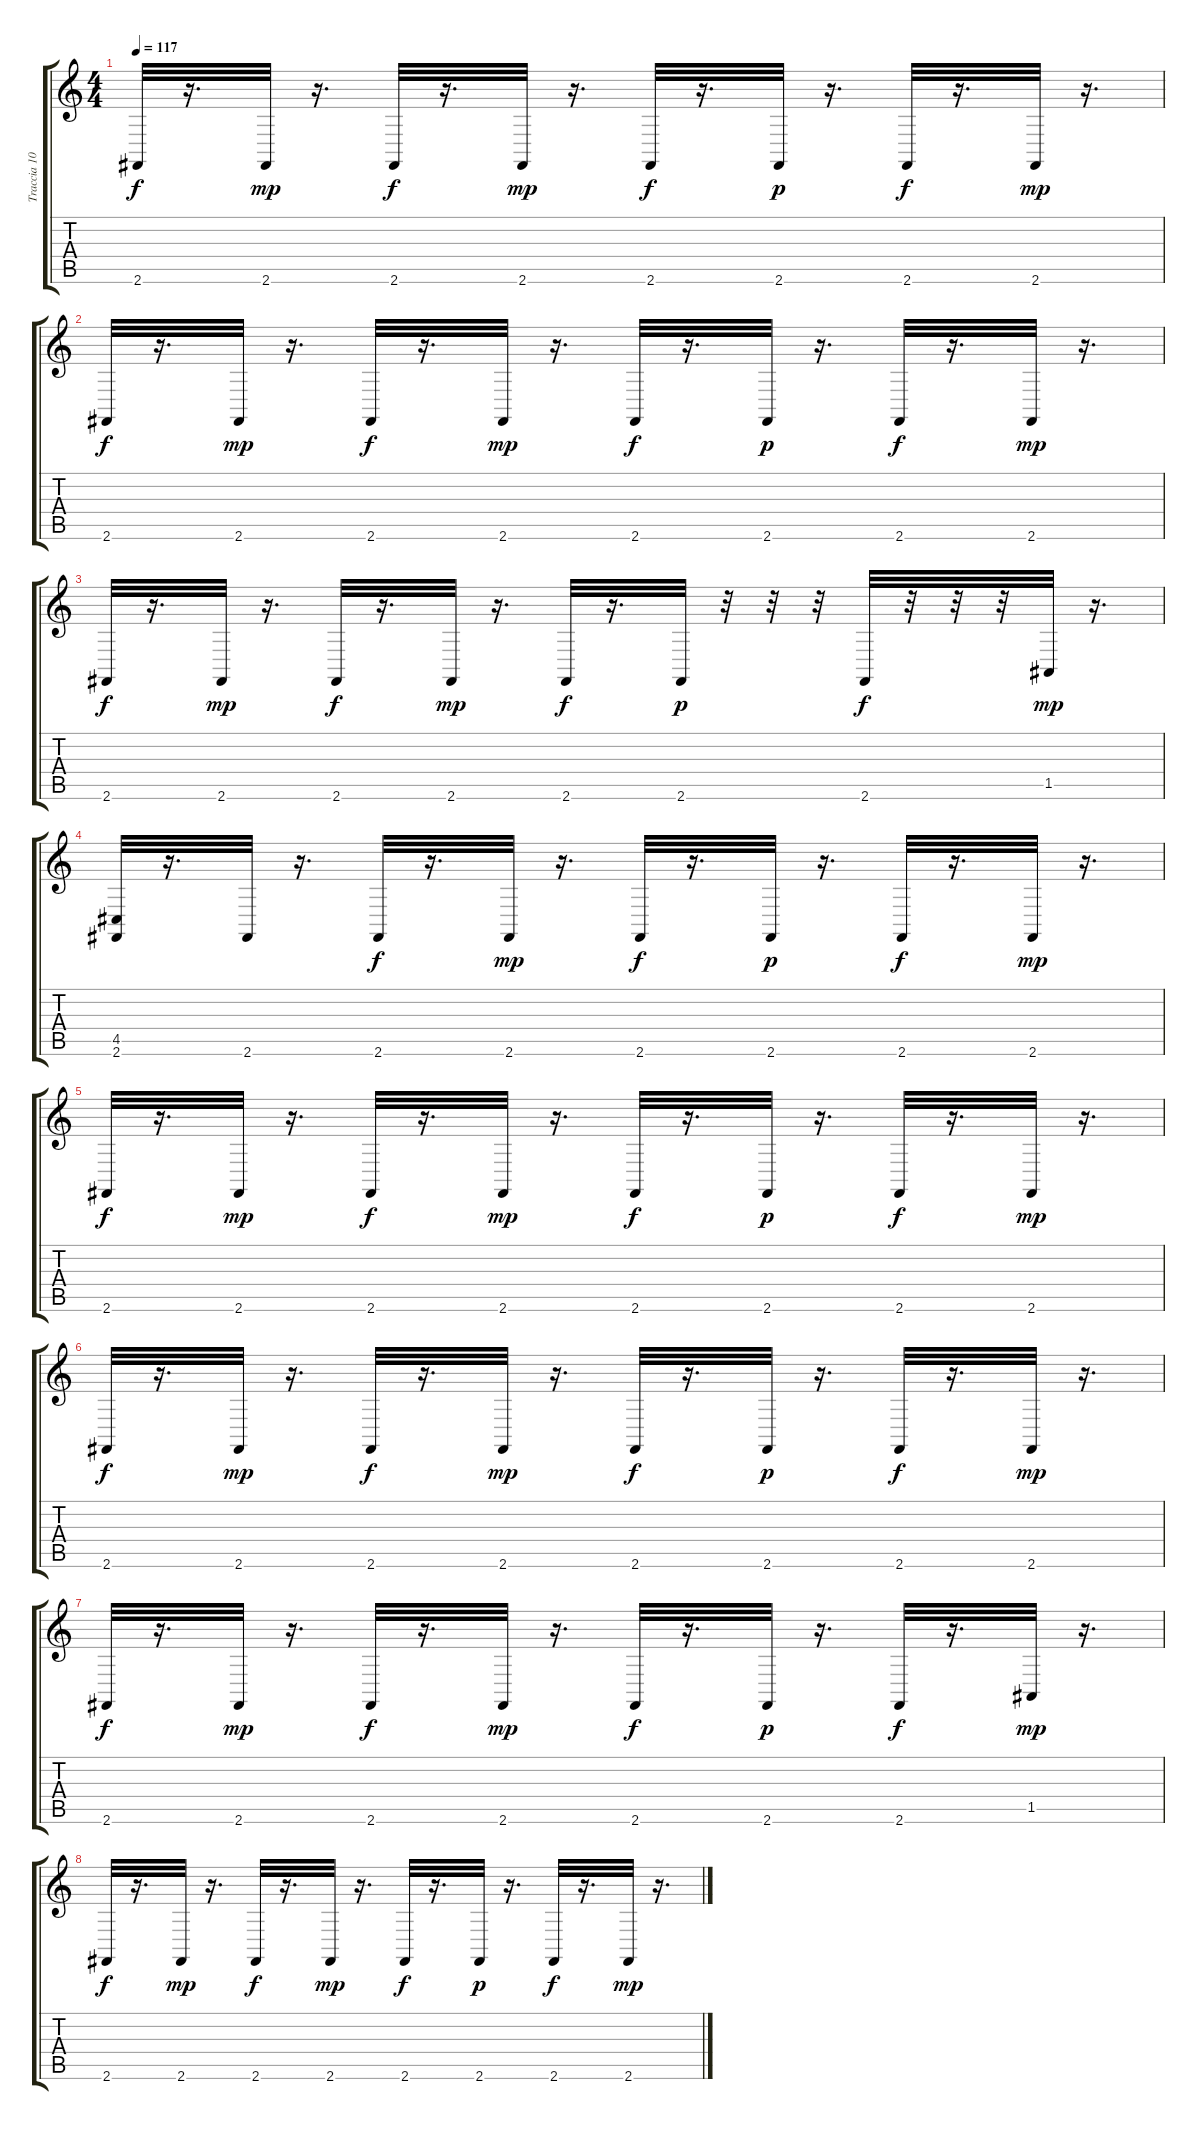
\track ("Traccia 10" "Traccia 10") {instrument acousticgrandpiano}
\staff {score tabs}
\tuning (E4 B3 G3 D3 A2 E2) {hide}
\ts (4 4)
\tempo 117
\clef g2
\ks c
2.6.32{dy f} r.16{d} 2.6.32{dy mp} r.16{d} 2.6.32{dy f} r.16{d} 2.6.32{dy mp} r.16{d} 2.6.32{dy f} r.16{d} 2.6.32{dy p} r.16{d} 2.6.32{dy f} r.16{d} 2.6.32{dy mp} r.16{d} |
2.6.32{dy f} r.16{d} 2.6.32{dy mp} r.16{d} 2.6.32{dy f} r.16{d} 2.6.32{dy mp} r.16{d} 2.6.32{dy f} r.16{d} 2.6.32{dy p} r.16{d} 2.6.32{dy f} r.16{d} 2.6.32{dy mp} r.16{d} |
2.6.32{dy f} r.16{d} 2.6.32{dy mp} r.16{d} 2.6.32{dy f} r.16{d} 2.6.32{dy mp} r.16{d} 2.6.32{dy f} r.16{d} 2.6.32{dy p} r.32 r.32 r.32 2.6.32{dy f} r.32 r.32 r.32 1.5.32{dy mp} r.16{d} |
(4.5 2.6).32 r.16{d} 2.6.32 r.16{d} 2.6.32{dy f} r.16{d} 2.6.32{dy mp} r.16{d} 2.6.32{dy f} r.16{d} 2.6.32{dy p} r.16{d} 2.6.32{dy f} r.16{d} 2.6.32{dy mp} r.16{d} |
2.6.32{dy f} r.16{d} 2.6.32{dy mp} r.16{d} 2.6.32{dy f} r.16{d} 2.6.32{dy mp} r.16{d} 2.6.32{dy f} r.16{d} 2.6.32{dy p} r.16{d} 2.6.32{dy f} r.16{d} 2.6.32{dy mp} r.16{d} |
2.6.32{dy f} r.16{d} 2.6.32{dy mp} r.16{d} 2.6.32{dy f} r.16{d} 2.6.32{dy mp} r.16{d} 2.6.32{dy f} r.16{d} 2.6.32{dy p} r.16{d} 2.6.32{dy f} r.16{d} 2.6.32{dy mp} r.16{d} |
2.6.32{dy f} r.16{d} 2.6.32{dy mp} r.16{d} 2.6.32{dy f} r.16{d} 2.6.32{dy mp} r.16{d} 2.6.32{dy f} r.16{d} 2.6.32{dy p} r.16{d} 2.6.32{dy f} r.16{d} 1.5.32{dy mp} r.16{d} |
2.6.32{dy f} r.16{d} 2.6.32{dy mp} r.16{d} 2.6.32{dy f} r.16{d} 2.6.32{dy mp} r.16{d} 2.6.32{dy f} r.16{d} 2.6.32{dy p} r.16{d} 2.6.32{dy f} r.16{d} 2.6.32{dy mp} r.16{d}
